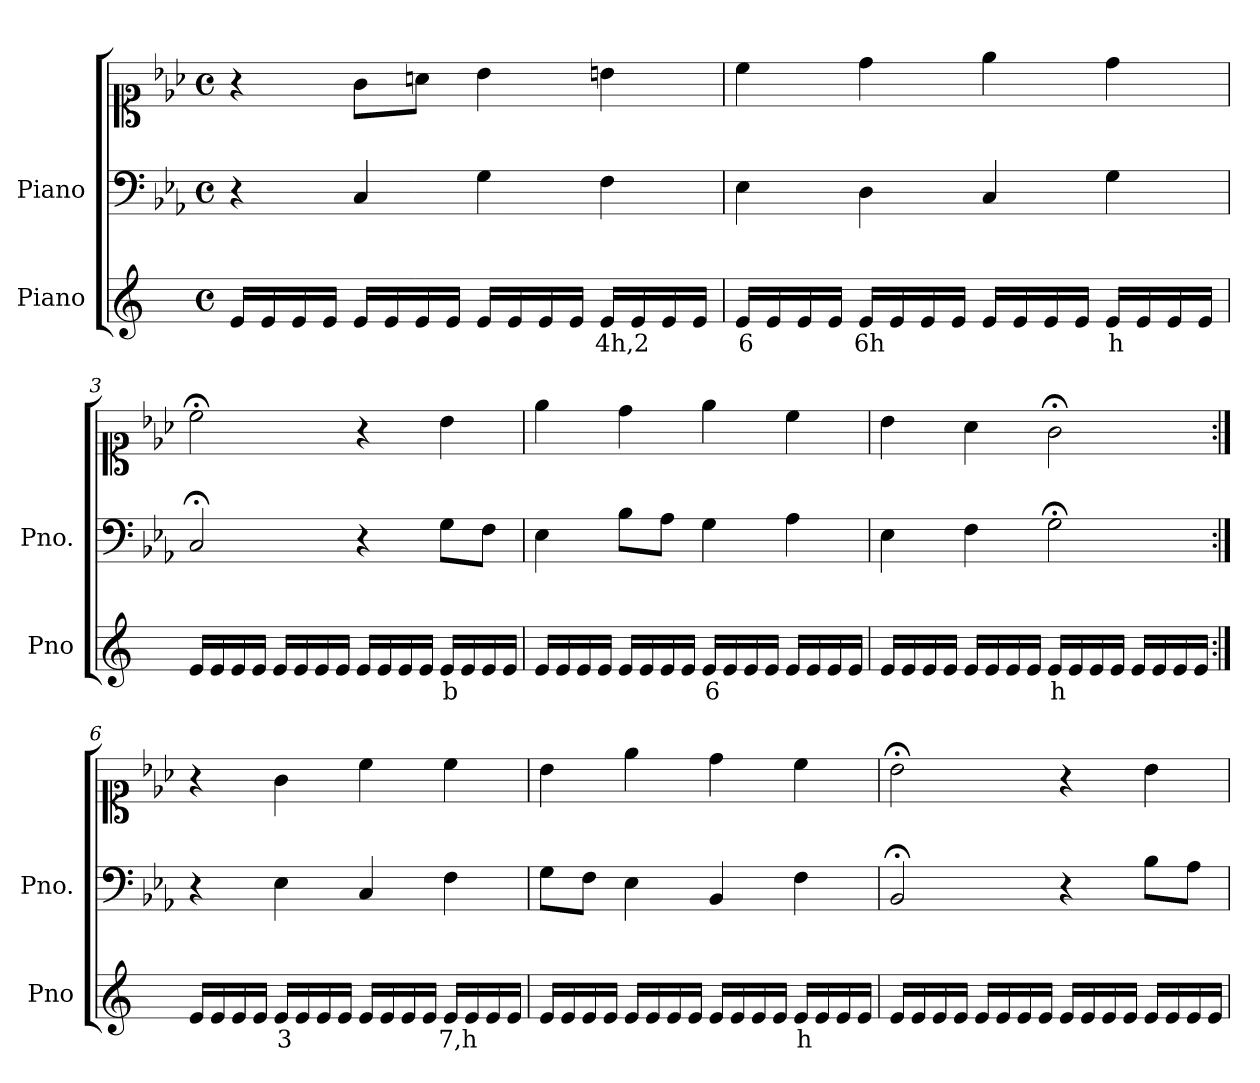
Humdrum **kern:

**kern	**text	**kern	**kern
*part2	*part2	*part1	*part1
*staff3	*staff3	*staff2	*staff1
*I"Piano	*	*I"Piano	*
*I'Pno	*	*I'Pno.	*
*clefG2	*	*clefF4	*clefC1
*k[]	*	*k[b-e-a-]	*k[b-e-a-]
*M4/4	*	*M4/4	*M4/4
*met(c)	*	*met(c)	*met(c)
=1	=1	=1	=1
16e/LL	.	4r	4r
16e/	.	.	.
16e/	.	.	.
16e/JJ	.	.	.
16e/LL	.	4C/	8g\L
16e/	.	.	.
16e/	.	.	8an\J
16e/JJ	.	.	.
16e/LL	.	4G\	4b-\
16e/	.	.	.
16e/	.	.	.
16e/JJ	.	.	.
!	!LO:LY:b	!	!
16e/LL	4h,2	4F\	4bn\
16e/	.	.	.
16e/	.	.	.
16e/JJ	.	.	.
=2	=2	=2	=2
!	!LO:LY:b	!	!
16e/LL	6	4E-\	4cc\
16e/	.	.	.
16e/	.	.	.
16e/JJ	.	.	.
!	!LO:LY:b	!	!
16e/LL	6h	4D\	4dd\
16e/	.	.	.
16e/	.	.	.
16e/JJ	.	.	.
16e/LL	.	4C/	4ee-\
16e/	.	.	.
16e/	.	.	.
16e/JJ	.	.	.
!	!LO:LY:b	!	!
16e/LL	h	4G\	4dd\
16e/	.	.	.
16e/	.	.	.
16e/JJ	.	.	.
=3	=3	=3	=3
16e/LL	.	2C;</	2cc;<\
16e/	.	.	.
16e/	.	.	.
16e/JJ	.	.	.
16e/LL	.	.	.
16e/	.	.	.
16e/	.	.	.
16e/JJ	.	.	.
16e/LL	.	4r	4r
16e/	.	.	.
16e/	.	.	.
16e/JJ	.	.	.
!	!LO:LY:b	!	!
16e/LL	b	8G\L	4b-\
16e/	.	.	.
!	!LO:LY:b	!	!
16e/	_	8F\J	.
16e/JJ	.	.	.
=4	=4	=4	=4
16e/LL	.	4E-\	4ee-\
16e/	.	.	.
16e/	.	.	.
16e/JJ	.	.	.
16e/LL	.	8B-\L	4dd\
16e/	.	.	.
!	!LO:LY:b	!	!
16e/	_	8A-\J	.
16e/JJ	.	.	.
!	!LO:LY:b	!	!
16e/LL	6	4G\	4ee-\
16e/	.	.	.
16e/	.	.	.
16e/JJ	.	.	.
16e/LL	.	4A-\	4cc\
16e/	.	.	.
16e/	.	.	.
16e/JJ	.	.	.
=5	=5	=5	=5
16e/LL	.	4E-\	4b-\
16e/	.	.	.
16e/	.	.	.
16e/JJ	.	.	.
16e/LL	.	4F\	4a-\
16e/	.	.	.
16e/	.	.	.
16e/JJ	.	.	.
!	!LO:LY:b	!	!
16e/LL	h	2G;<\	2g;<\
16e/	.	.	.
16e/	.	.	.
16e/JJ	.	.	.
16e/LL	.	.	.
16e/	.	.	.
16e/	.	.	.
16e/JJ	.	.	.
=6:|!	=6:|!	=6:|!	=6:|!
16e/LL	.	4r	4r
16e/	.	.	.
16e/	.	.	.
16e/JJ	.	.	.
!	!LO:LY:b	!	!
16e/LL	3	4E-\	4g\
16e/	.	.	.
16e/	.	.	.
16e/JJ	.	.	.
16e/LL	.	4C/	4cc\
16e/	.	.	.
16e/	.	.	.
16e/JJ	.	.	.
!	!LO:LY:b	!	!
16e/LL	7,h	4F\	4cc\
16e/	.	.	.
16e/	.	.	.
16e/JJ	.	.	.
=7	=7	=7	=7
16e/LL	.	8G\L	4b-\
16e/	.	.	.
!	!LO:LY:b	!	!
16e/	_	8F\J	.
16e/JJ	.	.	.
16e/LL	.	4E-\	4ee-\
16e/	.	.	.
16e/	.	.	.
16e/JJ	.	.	.
16e/LL	.	4BB-/	4dd\
16e/	.	.	.
16e/	.	.	.
16e/JJ	.	.	.
!	!LO:LY:b	!	!
16e/LL	h	4F\	4cc\
16e/	.	.	.
16e/	.	.	.
16e/JJ	.	.	.
=8	=8	=8	=8
16e/LL	.	2BB-;</	2b-;<\
16e/	.	.	.
16e/	.	.	.
16e/JJ	.	.	.
16e/LL	.	.	.
16e/	.	.	.
16e/	.	.	.
16e/JJ	.	.	.
16e/LL	.	4r	4r
16e/	.	.	.
16e/	.	.	.
16e/JJ	.	.	.
16e/LL	.	8B-\L	4b-\
16e/	.	.	.
!	!LO:LY:b	!	!
16e/	_	8A-\J	.
16e/JJ	.	.	.
=	=	=	=
*-	*-	*-	*-
